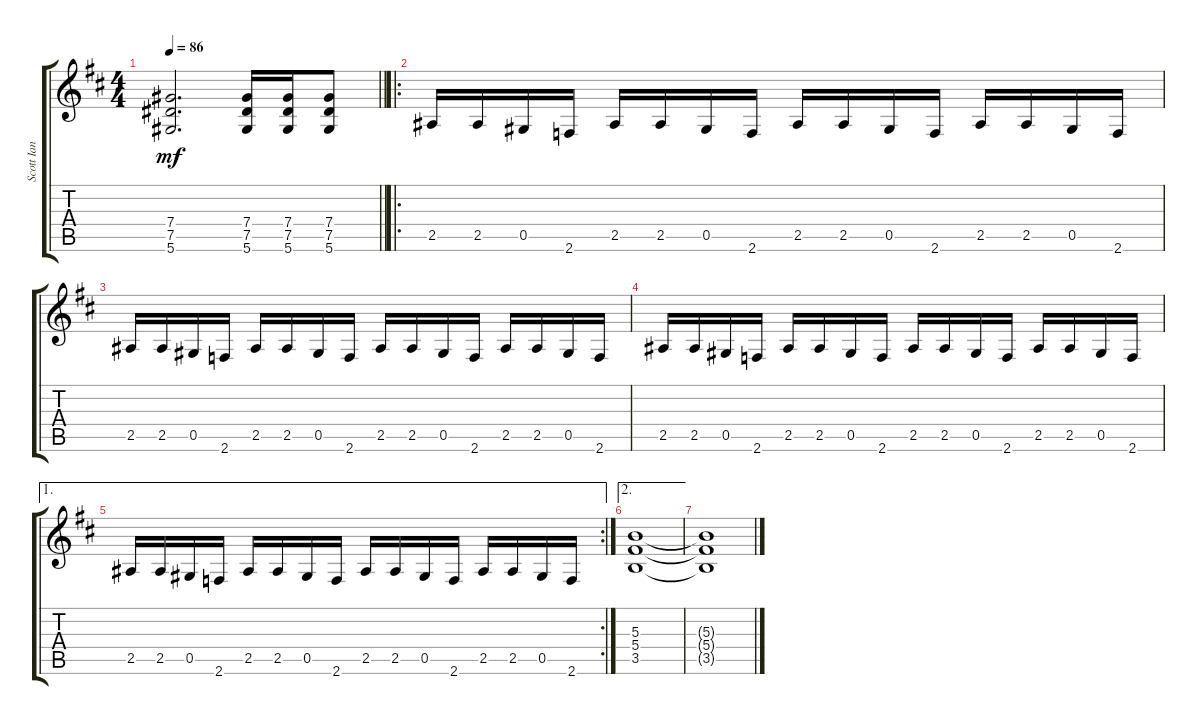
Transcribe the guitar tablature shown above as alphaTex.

\track ("Scott Ian" "Scott Ian") {instrument distortionguitar}
\staff {score tabs}
\tuning (Eb4 Bb3 Gb3 Db3 Ab2 Eb2) {hide}
\ts (4 4)
\tempo 86
\clef g2
\barLineRight lightlight
\ks d
(7.4 7.5 5.6).2{d dy mf} (7.4 7.5 5.6).16 (7.4 7.5 5.6).16 (7.4 7.5 5.6).8 |
\ro
2.5.16 2.5.16 0.5.16 2.6.16 2.5.16 2.5.16 0.5.16 2.6.16 2.5.16 2.5.16 0.5.16 2.6.16 2.5.16 2.5.16 0.5.16 2.6.16 |
2.5.16 2.5.16 0.5.16 2.6.16 2.5.16 2.5.16 0.5.16 2.6.16 2.5.16 2.5.16 0.5.16 2.6.16 2.5.16 2.5.16 0.5.16 2.6.16 |
2.5.16 2.5.16 0.5.16 2.6.16 2.5.16 2.5.16 0.5.16 2.6.16 2.5.16 2.5.16 0.5.16 2.6.16 2.5.16 2.5.16 0.5.16 2.6.16 |
\ae 1
\rc 2
2.5.16 2.5.16 0.5.16 2.6.16 2.5.16 2.5.16 0.5.16 2.6.16 2.5.16 2.5.16 0.5.16 2.6.16 2.5.16 2.5.16 0.5.16 2.6.16 |
\ae 2
(5.3 5.4 3.5).1 |
(5.3{t} 5.4{t} 3.5{t}).1
